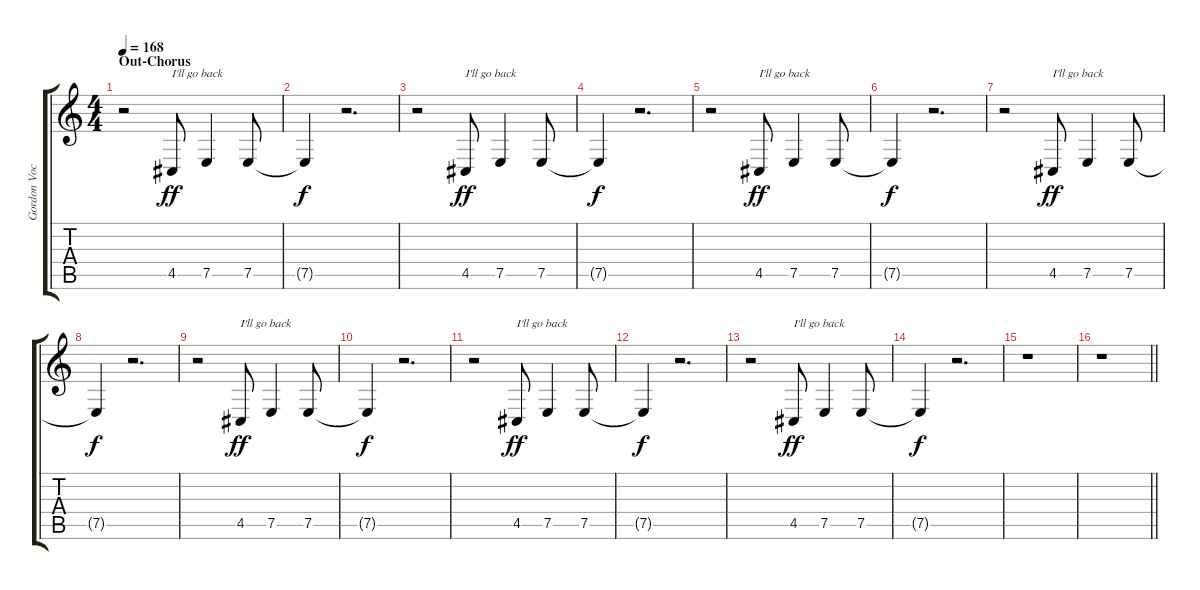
\track ("Gordon Vocals" "Gordon Voc") {instrument tenorsax}
\staff {score tabs}
\tuning (E4 B3 G3 D3 A2 E2) {hide}
\ts (4 4)
\section ("" "Out-Chorus")
\tempo 168
\clef g2
\ks c
r.2{dy f} 4.5.8{txt "I'll go back" dy ff} 7.5.4 7.5.8 |
7.5{t}.4{dy f} r.2{d} |
r.2 4.5.8{txt "I'll go back" dy ff} 7.5.4 7.5.8 |
7.5{t}.4{dy f} r.2{d} |
r.2 4.5.8{txt "I'll go back" dy ff} 7.5.4 7.5.8 |
7.5{t}.4{dy f} r.2{d} |
r.2 4.5.8{txt "I'll go back" dy ff} 7.5.4 7.5.8 |
7.5{t}.4{dy f} r.2{d} |
r.2 4.5.8{txt "I'll go back" dy ff} 7.5.4 7.5.8 |
7.5{t}.4{dy f} r.2{d} |
r.2 4.5.8{txt "I'll go back" dy ff} 7.5.4 7.5.8 |
7.5{t}.4{dy f} r.2{d} |
r.2 4.5.8{txt "I'll go back" dy ff} 7.5.4 7.5.8 |
7.5{t}.4{dy f} r.2{d} |
r.1 |
\barLineRight lightlight
r.1
